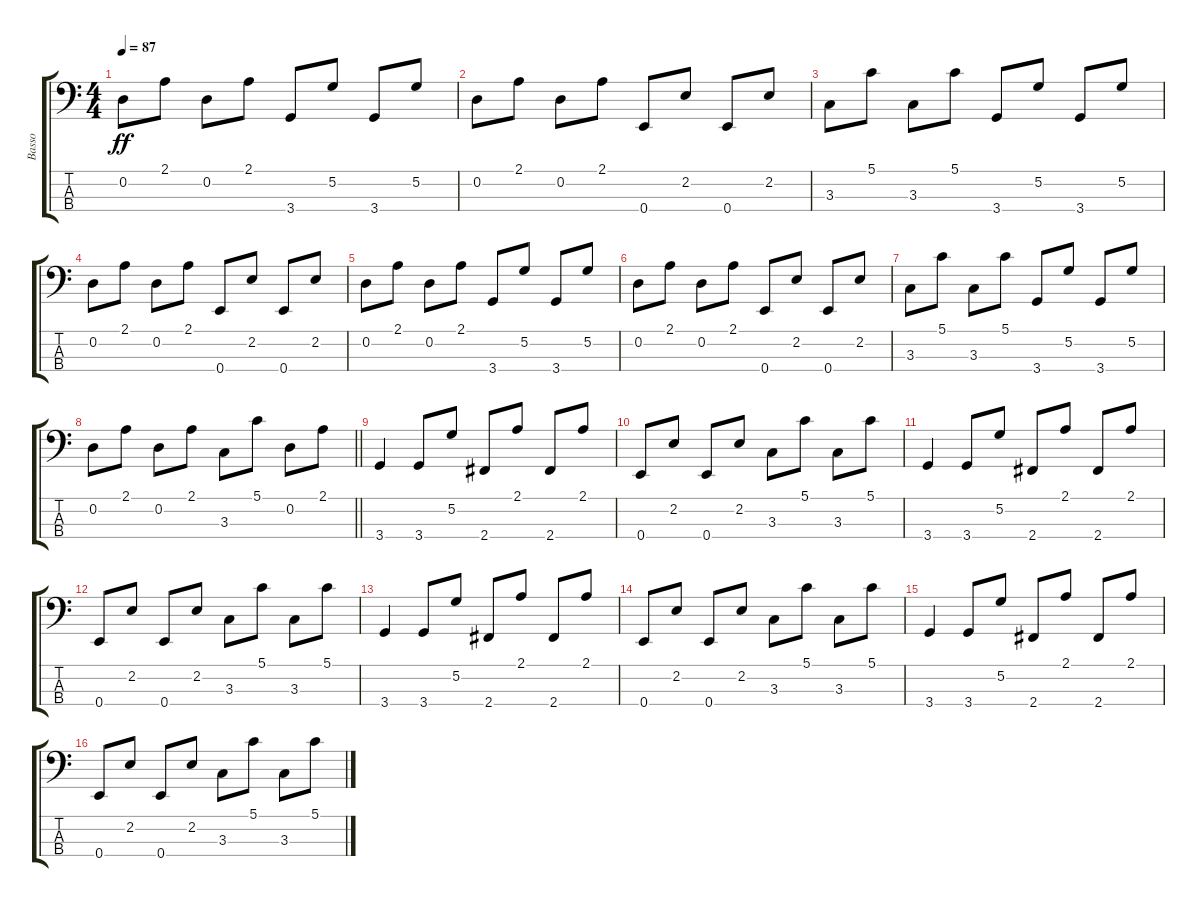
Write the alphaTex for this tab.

\track ("Basso" "Basso") {instrument electricbassfinger}
\staff {score tabs}
\tuning (G2 D2 A1 E1) {hide}
\ts (4 4)
\tempo 87
\clef f4
\ks c
0.2.8{dy ff} 2.1.8 0.2.8 2.1.8 3.4.8 5.2.8 3.4.8 5.2.8 |
0.2.8 2.1.8 0.2.8 2.1.8 0.4.8 2.2.8 0.4.8 2.2.8 |
3.3.8 5.1.8 3.3.8 5.1.8 3.4.8 5.2.8 3.4.8 5.2.8 |
0.2.8 2.1.8 0.2.8 2.1.8 0.4.8 2.2.8 0.4.8 2.2.8 |
0.2.8 2.1.8 0.2.8 2.1.8 3.4.8 5.2.8 3.4.8 5.2.8 |
0.2.8 2.1.8 0.2.8 2.1.8 0.4.8 2.2.8 0.4.8 2.2.8 |
3.3.8 5.1.8 3.3.8 5.1.8 3.4.8 5.2.8 3.4.8 5.2.8 |
\barLineRight lightlight
0.2.8 2.1.8 0.2.8 2.1.8 3.3.8 5.1.8 0.2.8 2.1.8 |
3.4.4 3.4.8 5.2.8 2.4.8 2.1.8 2.4.8 2.1.8 |
0.4.8 2.2.8 0.4.8 2.2.8 3.3.8 5.1.8 3.3.8 5.1.8 |
3.4.4 3.4.8 5.2.8 2.4.8 2.1.8 2.4.8 2.1.8 |
0.4.8 2.2.8 0.4.8 2.2.8 3.3.8 5.1.8 3.3.8 5.1.8 |
3.4.4 3.4.8 5.2.8 2.4.8 2.1.8 2.4.8 2.1.8 |
0.4.8 2.2.8 0.4.8 2.2.8 3.3.8 5.1.8 3.3.8 5.1.8 |
3.4.4 3.4.8 5.2.8 2.4.8 2.1.8 2.4.8 2.1.8 |
0.4.8 2.2.8 0.4.8 2.2.8 3.3.8 5.1.8 3.3.8 5.1.8
